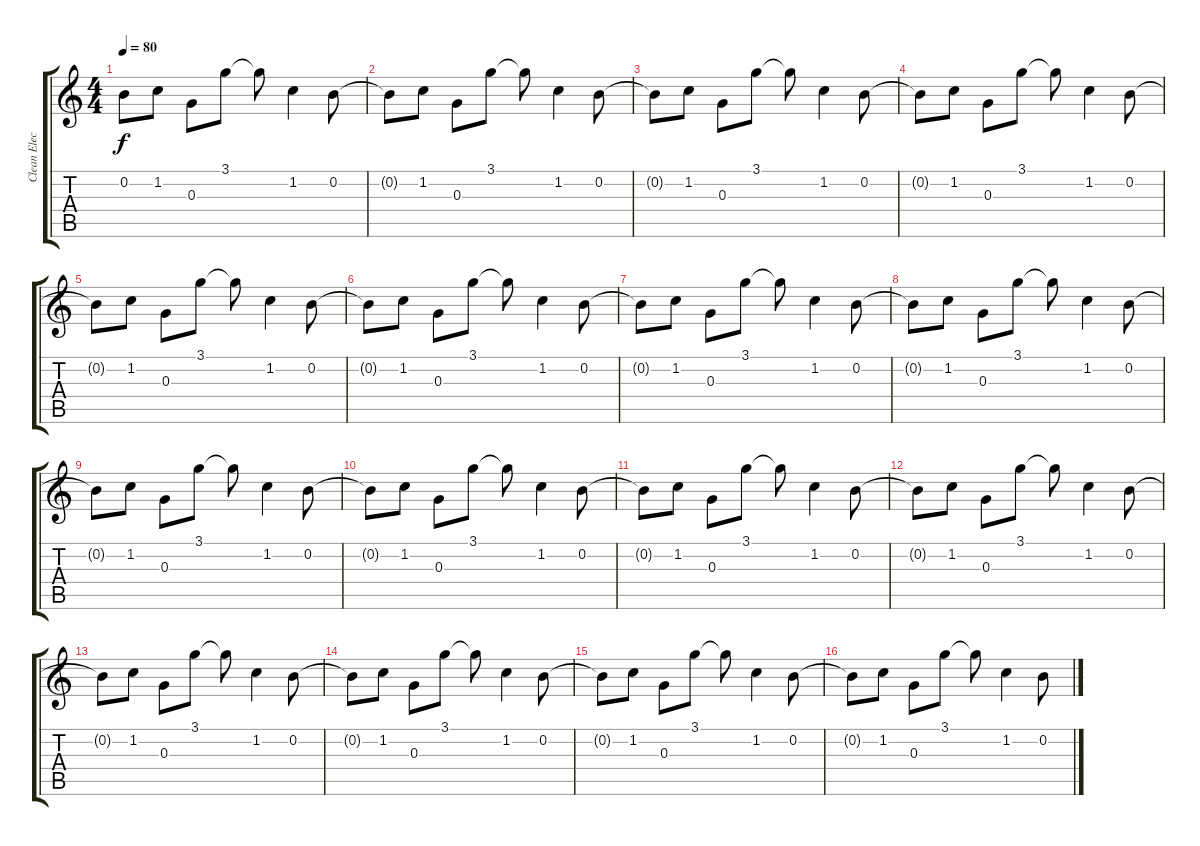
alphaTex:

\track ("Clean Electric" "Clean Elec") {instrument electricguitarclean}
\staff {score tabs}
\tuning (E4 B3 G3 D3 A2 E2) {hide}
\ts (4 4)
\tempo 80
\clef g2
\ks c
0.2{t}.8{dy f} 1.2.8 0.3.8 3.1.8 3.1{t}.8 1.2.4 0.2.8 |
0.2{t}.8 1.2.8 0.3.8 3.1.8 3.1{t}.8 1.2.4 0.2.8 |
0.2{t}.8 1.2.8 0.3.8 3.1.8 3.1{t}.8 1.2.4 0.2.8 |
0.2{t}.8 1.2.8 0.3.8 3.1.8 3.1{t}.8 1.2.4 0.2.8 |
0.2{t}.8 1.2.8 0.3.8 3.1.8 3.1{t}.8 1.2.4 0.2.8 |
0.2{t}.8 1.2.8 0.3.8 3.1.8 3.1{t}.8 1.2.4 0.2.8 |
0.2{t}.8 1.2.8 0.3.8 3.1.8 3.1{t}.8 1.2.4 0.2.8 |
0.2{t}.8 1.2.8 0.3.8 3.1.8 3.1{t}.8 1.2.4 0.2.8 |
0.2{t}.8 1.2.8 0.3.8 3.1.8 3.1{t}.8 1.2.4 0.2.8 |
0.2{t}.8 1.2.8 0.3.8 3.1.8 3.1{t}.8 1.2.4 0.2.8 |
0.2{t}.8 1.2.8 0.3.8 3.1.8 3.1{t}.8 1.2.4 0.2.8 |
0.2{t}.8 1.2.8 0.3.8 3.1.8 3.1{t}.8 1.2.4 0.2.8 |
0.2{t}.8 1.2.8 0.3.8 3.1.8 3.1{t}.8 1.2.4 0.2.8 |
0.2{t}.8 1.2.8 0.3.8 3.1.8 3.1{t}.8 1.2.4 0.2.8 |
0.2{t}.8 1.2.8 0.3.8 3.1.8 3.1{t}.8 1.2.4 0.2.8 |
0.2{t}.8 1.2.8 0.3.8 3.1.8 3.1{t}.8 1.2.4 0.2.8
